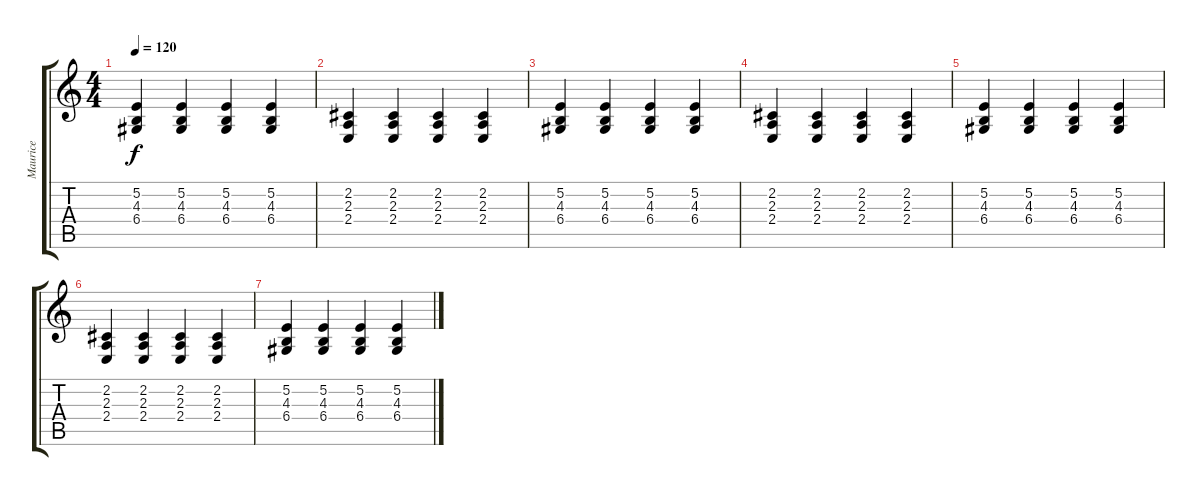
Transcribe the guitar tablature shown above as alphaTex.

\track ("Maurice" "Maurice") {instrument acousticgrandpiano}
\staff {score tabs}
\tuning (E4 B3 G3 D3 A2 E2) {hide}
\ts (4 4)
\tempo 120
\clef g2
\ks c
(5.2 4.3 6.4).4{dy f} (5.2 4.3 6.4).4 (5.2 4.3 6.4).4 (5.2 4.3 6.4).4 |
(2.2 2.3 2.4).4 (2.2 2.3 2.4).4 (2.2 2.3 2.4).4 (2.2 2.3 2.4).4 |
(5.2 4.3 6.4).4 (5.2 4.3 6.4).4 (5.2 4.3 6.4).4 (5.2 4.3 6.4).4 |
(2.2 2.3 2.4).4 (2.2 2.3 2.4).4 (2.2 2.3 2.4).4 (2.2 2.3 2.4).4 |
(5.2 4.3 6.4).4 (5.2 4.3 6.4).4 (5.2 4.3 6.4).4 (5.2 4.3 6.4).4 |
(2.2 2.3 2.4).4 (2.2 2.3 2.4).4 (2.2 2.3 2.4).4 (2.2 2.3 2.4).4 |
(5.2 4.3 6.4).4 (5.2 4.3 6.4).4 (5.2 4.3 6.4).4 (5.2 4.3 6.4).4
